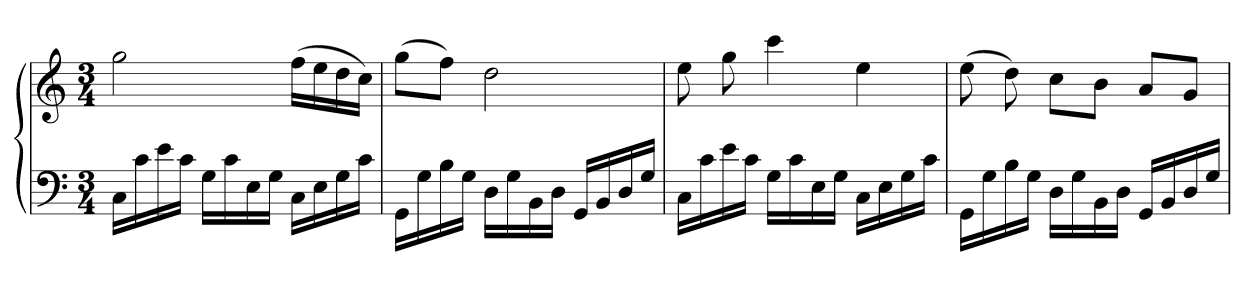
**kern	**kern
*part1	*part1
*staff2	*staff1
*clefF4	*clefG2
*k[]	*k[]
*M3/4	*M3/4
=	=
16CLL	2gg
16c	.
16e	.
16cJJ	.
16GLL	.
16c	.
16E	.
16GJJ	.
16CLL	(16ffLL
16E	16ee
16G	16dd
16cJJ	16ccJJ)
=327	=327
16GGLL	(8ggL
16G	.
16B	8ffJ)
16GJJ	.
16DLL	2dd
16G	.
16BB	.
16DJJ	.
16GGLL	.
16BB	.
16D	.
16GJJ	.
=328	=328
16CLL	8ee
16c	.
16e	8gg
16cJJ	.
16GLL	4ccc
16c	.
16E	.
16GJJ	.
16CLL	4ee
16E	.
16G	.
16cJJ	.
=329	=329
16GGLL	(8ee
16G	.
16B	8dd)
16GJJ	.
16DLL	8ccL
16G	.
16BB	8bJ
16DJJ	.
16GGLL	8aL
16BB	.
16D	8gJ
16GJJ	.
=	=
*-	*-
